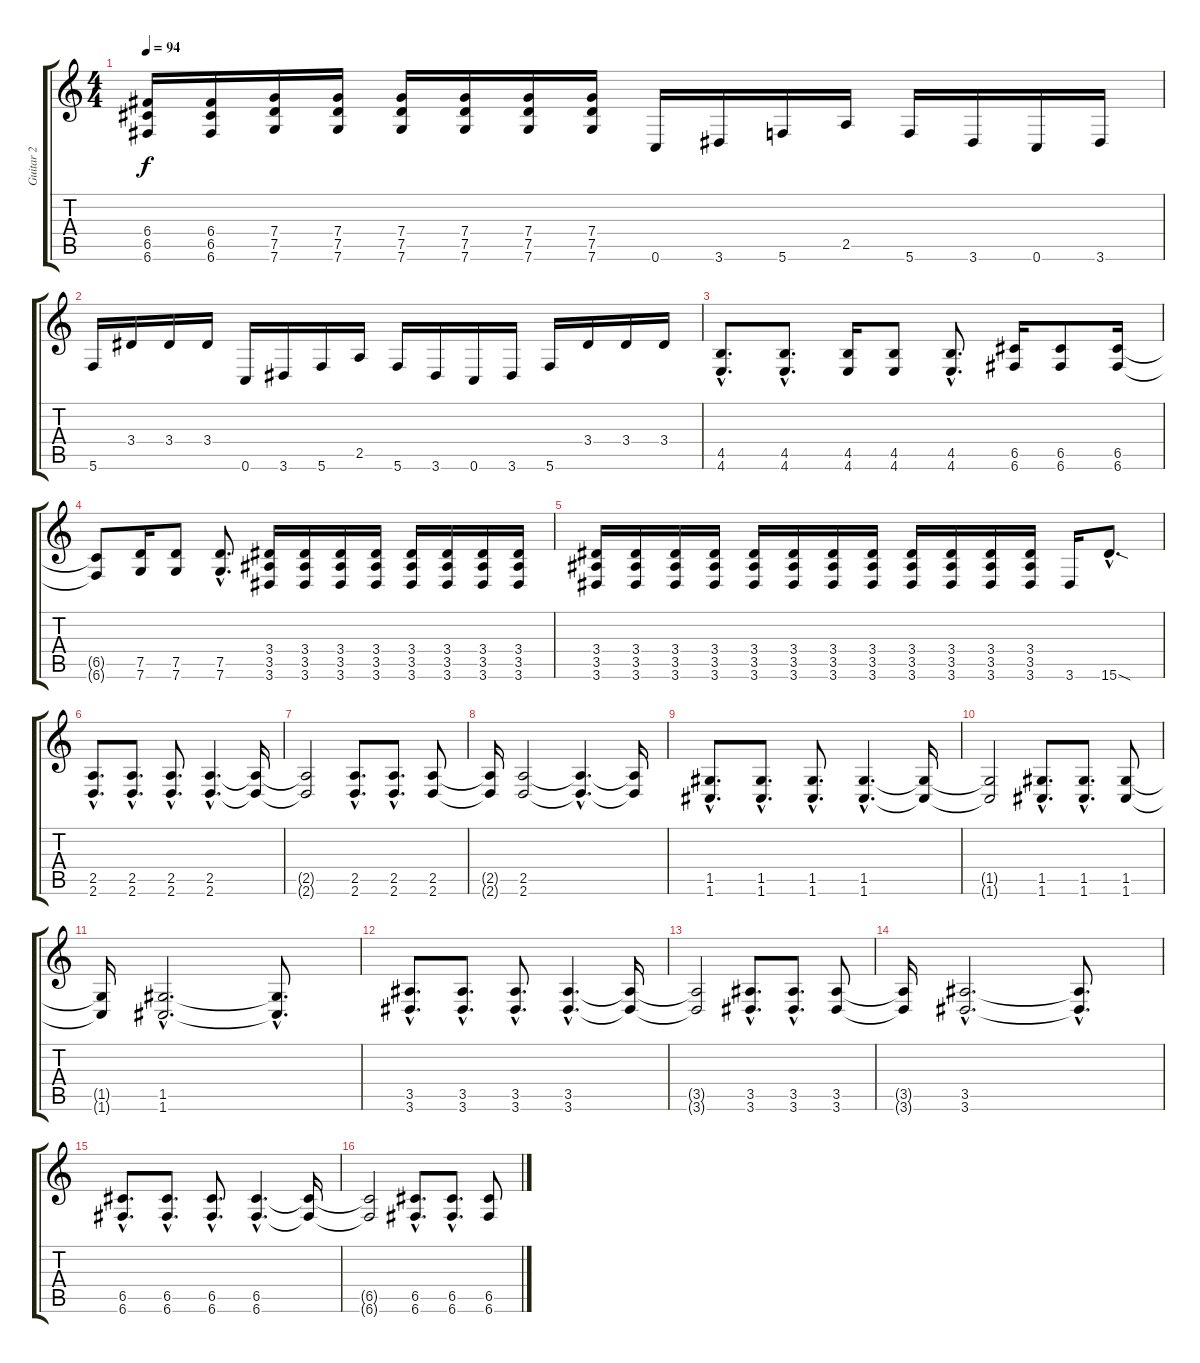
\track ("Guitar 2" "Guitar 2") {instrument distortionguitar}
\staff {score tabs}
\tuning (D4 A3 F3 C3 G2 C2) {hide}
\ts (4 4)
\tempo 94
\clef g2
\ks c
(6.4 6.5 6.6).16{dy f} (6.4 6.5 6.6).16 (7.4 7.5 7.6).16 (7.4 7.5 7.6).16 (7.4 7.5 7.6).16 (7.4 7.5 7.6).16 (7.4 7.5 7.6).16 (7.4 7.5 7.6).16 0.6.16 3.6.16 5.6.16 2.5.16 5.6.16 3.6.16 0.6.16 3.6.16 |
5.6.16 3.4.16 3.4.16 3.4.16 0.6.16 3.6.16 5.6.16 2.5.16 5.6.16 3.6.16 0.6.16 3.6.16 5.6.16 3.4.16 3.4.16 3.4.16 |
(4.5{hac} 4.6{hac}).8{d} (4.5{hac} 4.6{hac}).8{d} (4.5 4.6).16 (4.5 4.6).8 (4.5{hac} 4.6{hac}).8{d} (6.5 6.6).16 (6.5 6.6).8 (6.5 6.6).16 |
(6.5{t} 6.6{t}).8 (7.5 7.6).16 (7.5 7.6).8 (7.5{hac} 7.6{hac}).8{d} (3.4 3.5 3.6).16 (3.4 3.5 3.6).16 (3.4 3.5 3.6).16 (3.4 3.5 3.6).16 (3.4 3.5 3.6).16 (3.4 3.5 3.6).16 (3.4 3.5 3.6).16 (3.4 3.5 3.6).16 |
(3.4 3.5 3.6).16 (3.4 3.5 3.6).16 (3.4 3.5 3.6).16 (3.4 3.5 3.6).16 (3.4 3.5 3.6).16 (3.4 3.5 3.6).16 (3.4 3.5 3.6).16 (3.4 3.5 3.6).16 (3.4 3.5 3.6).16 (3.4 3.5 3.6).16 (3.4 3.5 3.6).16 (3.4 3.5 3.6).16 3.6.16 15.6{sod hac}.8{d} |
(2.5{hac} 2.6{hac}).8{d} (2.5{hac} 2.6{hac}).8{d} (2.5{hac} 2.6{hac}).8{d} (2.5{hac} 2.6{hac}).4{d} (2.5{t} 2.6{t}).16 |
(2.5{t} 2.6{t}).2 (2.5{hac} 2.6{hac}).8{d} (2.5{hac} 2.6{hac}).8{d} (2.5 2.6).8 |
(2.5{t} 2.6{t}).16 (2.5 2.6).2 (2.5{hac t} 2.6{hac t}).4{d} (2.5{t} 2.6{t}).16 |
(1.5{hac} 1.6{hac}).8{d} (1.5{hac} 1.6{hac}).8{d} (1.5{hac} 1.6{hac}).8{d} (1.5{hac} 1.6{hac}).4{d} (1.5{t} 1.6{t}).16 |
(1.5{t} 1.6{t}).2 (1.5{hac} 1.6{hac}).8{d} (1.5{hac} 1.6{hac}).8{d} (1.5 1.6).8 |
(1.5{t} 1.6{t}).16 (1.5{hac} 1.6{hac}).2{d} (1.5{hac t} 1.6{hac t}).8{d} |
(3.5{hac} 3.6{hac}).8{d instrument distortionguitar} (3.5{hac} 3.6{hac}).8{d} (3.5{hac} 3.6{hac}).8{d} (3.5{hac} 3.6{hac}).4{d} (3.5{t} 3.6{t}).16 |
(3.5{t} 3.6{t}).2 (3.5{hac} 3.6{hac}).8{d} (3.5{hac} 3.6{hac}).8{d} (3.5 3.6).8 |
(3.5{t} 3.6{t}).16 (3.5{hac} 3.6{hac}).2{d} (3.5{hac t} 3.6{hac t}).8{d} |
(6.5{hac} 6.6{hac}).8{d} (6.5{hac} 6.6{hac}).8{d} (6.5{hac} 6.6{hac}).8{d} (6.5{hac} 6.6{hac}).4{d} (6.5{t} 6.6{t}).16 |
(6.5{t} 6.6{t}).2 (6.5{hac} 6.6{hac}).8{d} (6.5{hac} 6.6{hac}).8{d} (6.5 6.6).8
